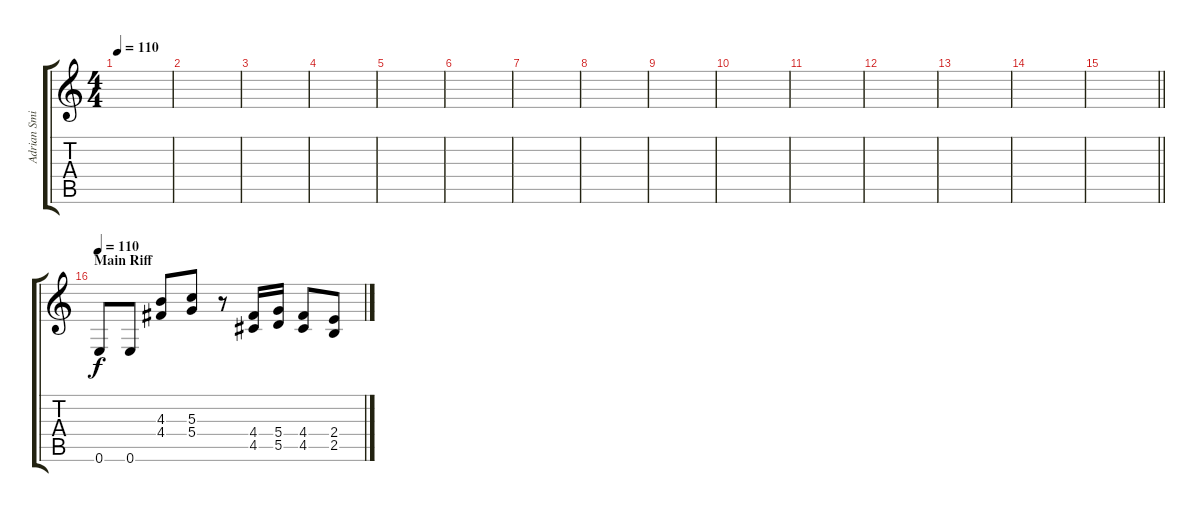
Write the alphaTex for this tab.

\track ("Adrian Smith (Dis)" "Adrian Smi") {instrument distortionguitar}
\staff {score tabs}
\tuning (E4 B3 G3 D3 A2 E2) {hide}
\ts (4 4)
\tempo 110
\clef g2
\ks c
|
|
|
|
|
|
|
|
|
|
|
|
|
|
\barLineRight lightlight
|
\section ("" "Main Riff")
\tempo 110
0.6.8 0.6.8 (4.3 4.4).8 (5.3 5.4).8 r.8 (4.4 4.5).16 (5.4 5.5).16 (4.4 4.5).8 (2.4 2.5).8
